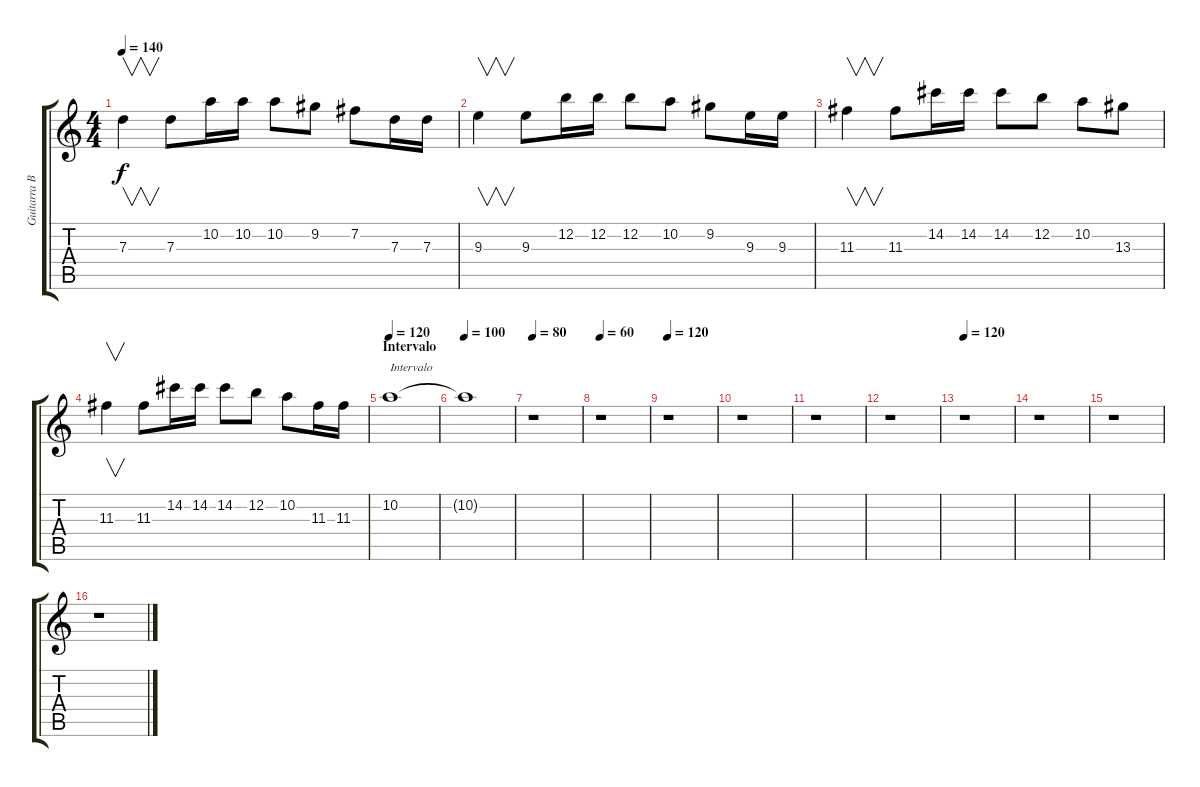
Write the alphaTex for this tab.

\track ("Guitarra Base" "Guitarra B") {instrument overdrivenguitar}
\staff {score tabs}
\tuning (E4 B3 G3 D3 A2 E2) {hide}
\ts (4 4)
\tempo 140
\clef g2
\ks c
7.3.4{v dy f} 7.3.8 10.2.16 10.2.16 10.2.8 9.2.8 7.2.8 7.3.16 7.3.16 |
9.3.4{v} 9.3.8 12.2.16 12.2.16 12.2.8 10.2.8 9.2.8 9.3.16 9.3.16 |
11.3.4{v} 11.3.8 14.2.16 14.2.16 14.2.8 12.2.8 10.2.8 13.3.8 |
11.3.4{v} 11.3.8 14.2.16 14.2.16 14.2.8 12.2.8 10.2.8 11.3.16 11.3.16 |
\section ("" "Intervalo")
\tempo 120
10.2.1{txt "Intervalo" volume 0} |
\tempo 100
10.2{t}.1 |
\tempo 80
r.1 |
\tempo 60
r.1 |
\tempo 120
r.1 |
r.1 |
r.1 |
r.1 |
\tempo 120
r.1 |
r.1 |
r.1 |
r.1
